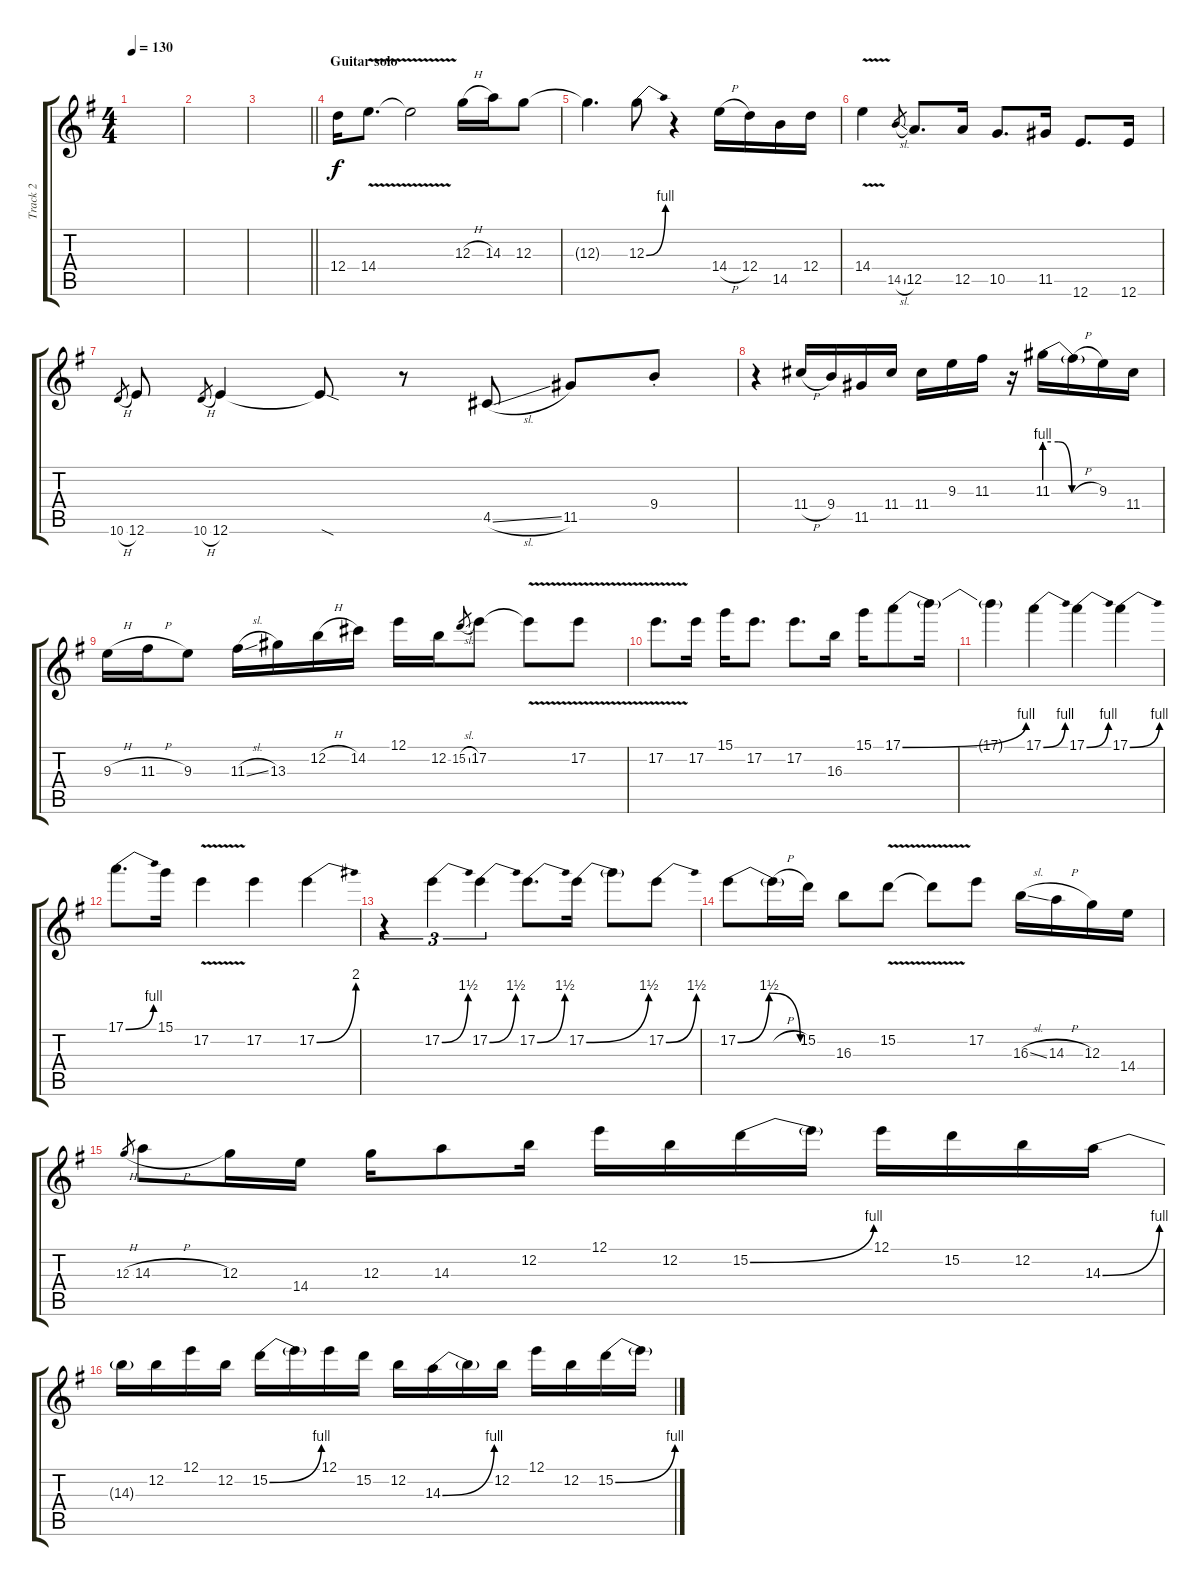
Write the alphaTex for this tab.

\track ("Track 2" "Track 2") {instrument distortionguitar}
\staff {score tabs}
\tuning (E4 B3 G3 D3 A2 E2) {hide}
\ts (4 4)
\tempo 130
\clef g2
\ks g
|
|
\barLineRight lightlight
|
\section ("" "Guitar solo")
12.4.16 14.4{v}.8{d} 14.4{t}.2 12.3{h}.16 14.3.16 12.3.8 |
12.3{t}.4{d} 12.3{be (bend 0 0 60 4)}.8 r.4 14.4{h}.16 12.4.16 14.5.16 12.4.16 |
14.4{v}.4 14.5{sl}.8{gr} 12.5.8{d} 12.5.16 10.5.8{d} 11.5.16 12.6.8{d} 12.6.16 |
10.6{h}.8{gr} 12.6.8 10.6{h}.8{gr} 12.6.4 12.6{sod t}.8 r.8 4.5{sl}.8 11.5.8 9.4{st}.8 |
r.4 11.4{h}.16 9.4.16 11.5.16 11.4.16 11.4.16 9.3.16 11.3.16 r.16 11.3{be (custom 0 4 15 4 30 0 60 0)}.16 11.3{h t}.16 9.3.16 11.4.16 |
9.3{h}.16 11.3{h}.16 9.3.8 11.3{sl}.16 13.3.16 12.2{h}.16 14.2.16 12.1.16 12.2.16 15.2{sl}.8{gr} 17.2.8 17.2{v t}.8 17.2{v}.8 |
17.2{v}.8{d} 17.2.16 15.1.16 17.2.8{d} 17.2.8{d} 16.3.16 15.1.16 17.1{be (bend 0 0 60 4)}.8 17.1{t}.16 |
17.1{t}.4 17.1{be (bend 0 0 60 4)}.4 17.1{be (bend 0 0 60 4)}.4 17.1{be (bend 0 0 60 4)}.4 |
17.1{be (bend 0 0 60 4)}.8{d} 15.1.16 17.2{v}.4 17.2.4 17.2{be (bend 0 0 60 8)}.4 |
r.4{tu (3 2)} 17.2{be (bend 0 0 60 6)}.4{tu (3 2)} 17.2{be (bend 0 0 60 6)}.4{tu (3 2)} 17.2{be (bend 0 0 60 6)}.8{d} 17.2{be (bend 0 0 60 6)}.16 17.2{t}.8 17.2{be (bend 0 0 60 6)}.8 |
17.2{be (bendrelease 0 0 30 6 30 6 60 0)}.8 17.2{h t}.16 15.2.16 16.3.8 15.2{v}.8 15.2{t}.8 17.2.8 16.3{sl}.16 14.3{h}.16 12.3.16 14.4.16 |
12.3{h}.8{gr} 14.3{h}.8 12.3.16 14.4.16 12.3.16 14.3.8 12.2.16 12.1.16 12.2.16 15.2{be (bend 0 0 60 4)}.16 15.2{t}.16 12.1.16 15.2.16 12.2.16 14.3{be (bend 0 0 60 4)}.16 |
14.3{t}.16 12.2.16 12.1.16 12.2.16 15.2{be (bend 0 0 60 4)}.16 15.2{t}.16 12.1.16 15.2.16 12.2.16 14.3{be (bend 0 0 60 4)}.16 14.3{t}.16 12.2.16 12.1.16 12.2.16 15.2{be (bend 0 0 60 4)}.16 15.2{t}.16
